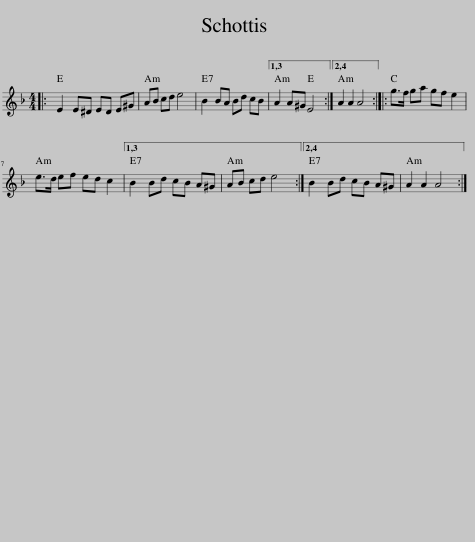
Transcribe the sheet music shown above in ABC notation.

X:1
L:1/8
M:4/4
I:linebreak $
K:Dmin
V:1 treble
V:1
|: E2 E^D ED E^G | AB cd e4 | B2 BA Bd cB |1,3 A2 A^G E4 :|2,4 A2 A2 A4 :: %5
 g>f ga gf e2 |$ e>d ef ed c2 |1,3 B2 Bd cB A^G | AB cd e4 :|2,4 B2 Bd cB A^G | %10
 A2 A2 A4 :| %11
